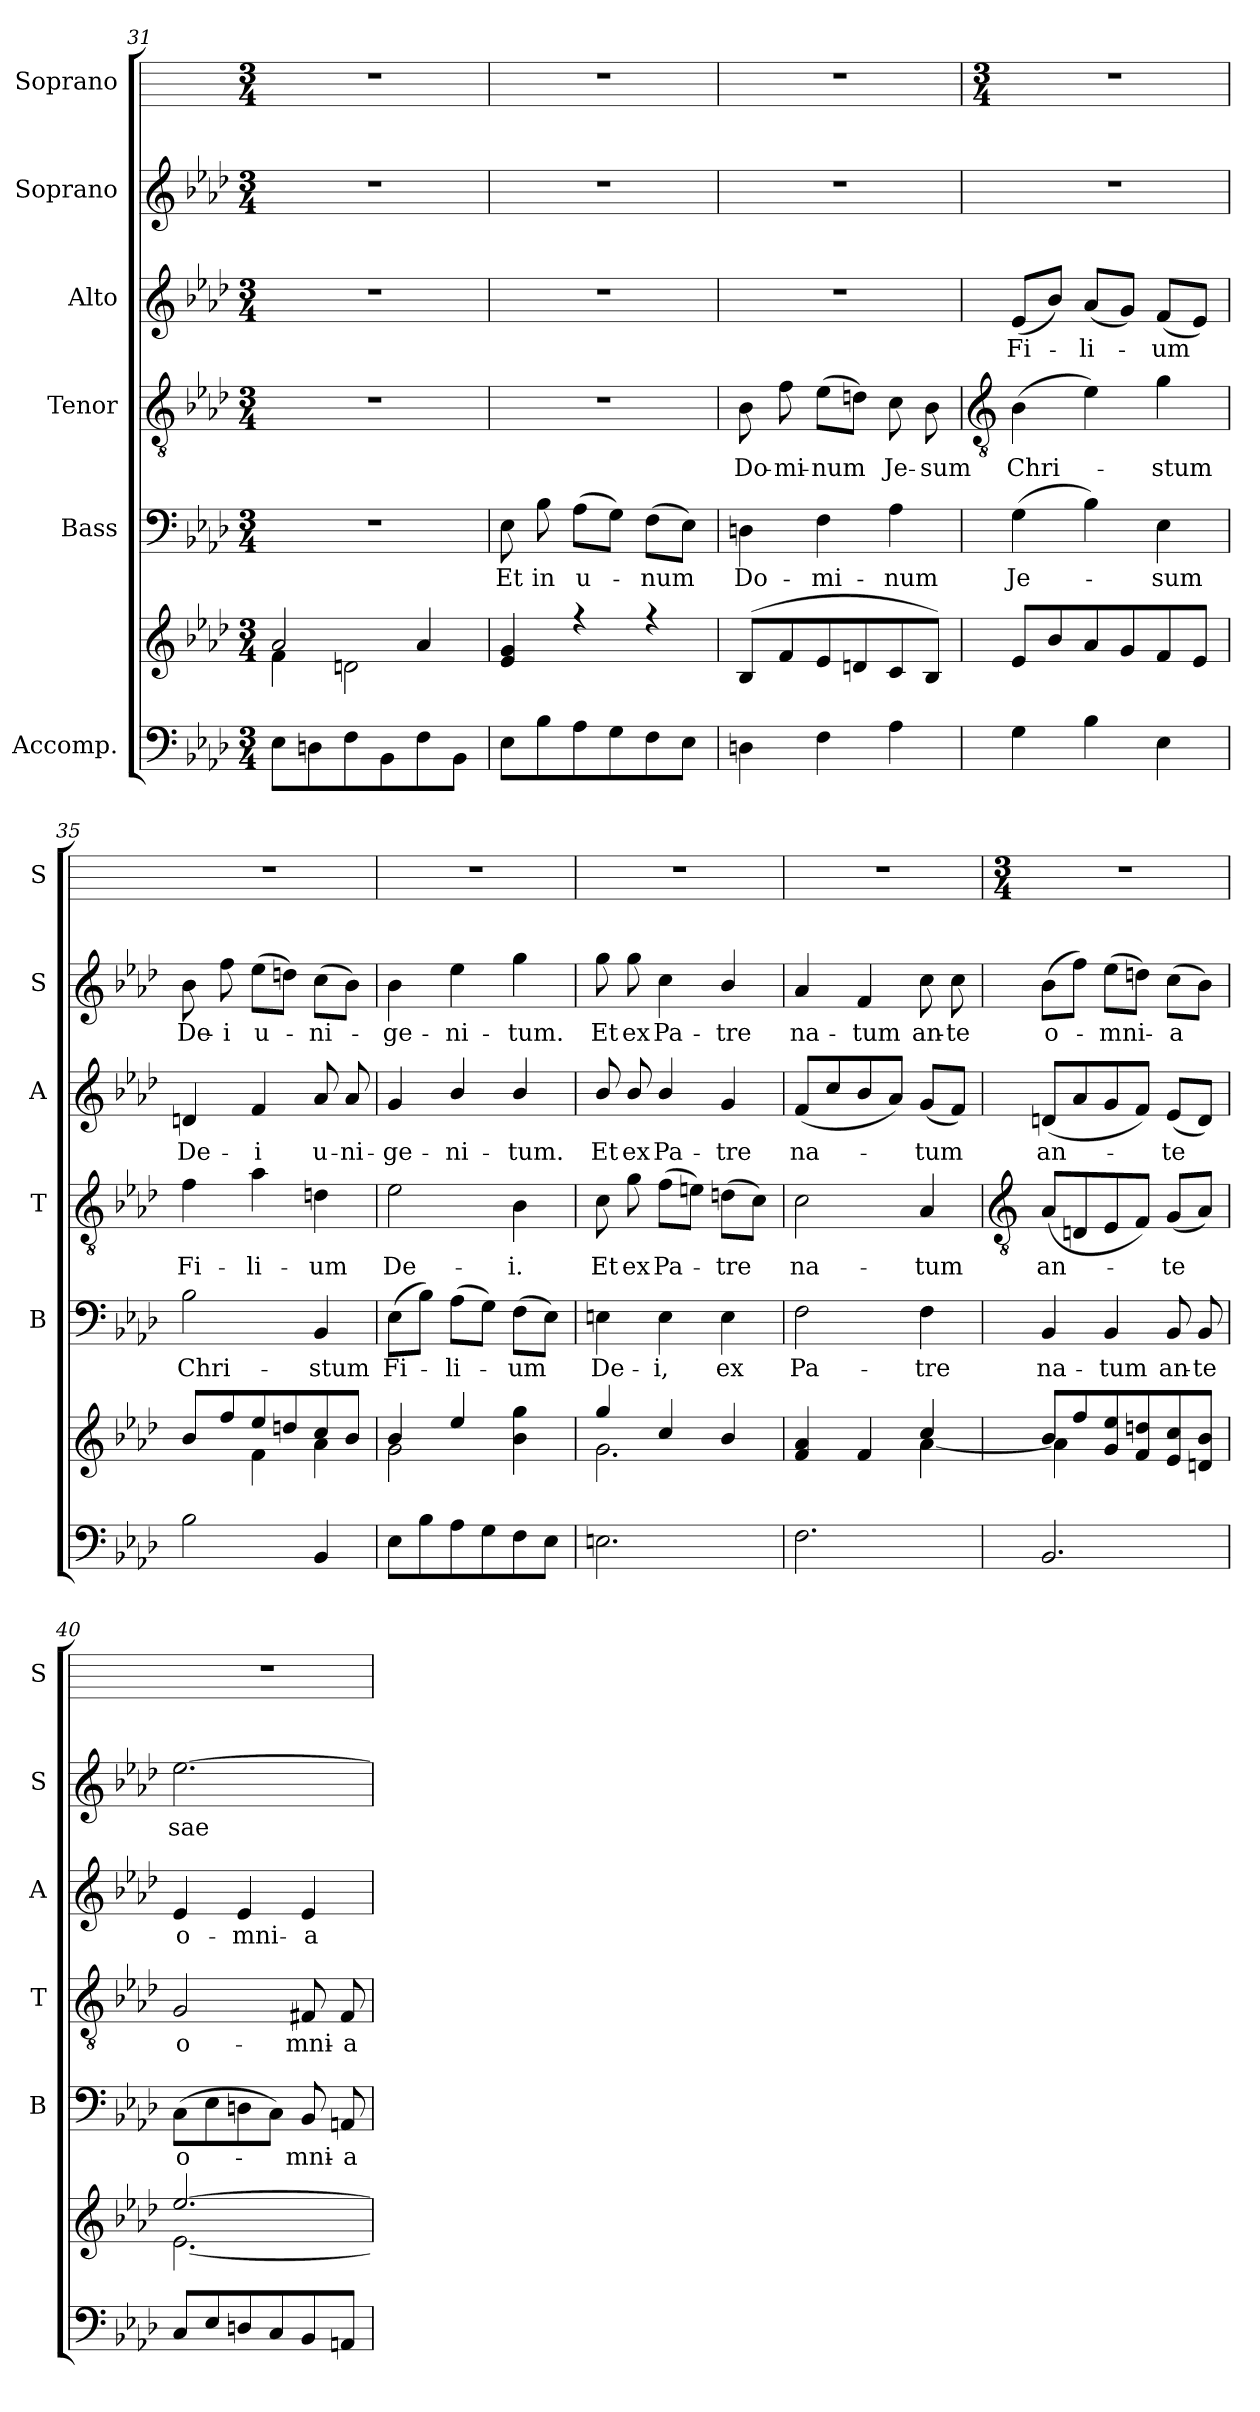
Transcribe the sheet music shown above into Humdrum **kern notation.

**kern	**kern	**kern	**text	**kern	**text	**kern	**text	**kern	**text	**kern
*part6	*part6	*part5	*part5	*part4	*part4	*part3	*part3	*part2	*part2	*part1
*staff7	*staff6	*staff5	*staff5	*staff4	*staff4	*staff3	*staff3	*staff2	*staff2	*staff1
*I"Accomp.	*	*I"Bass	*	*I"Tenor	*	*I"Alto	*	*I"Soprano	*	*I"Soprano
*	*	*I'B	*	*I'T	*	*I'A	*	*I'S	*	*I'S
*clefF4	*clefG2	*clefF4	*	*clefGv2	*	*clefG2	*	*clefG2	*	*
*k[b-e-a-d-]	*k[b-e-a-d-]	*k[b-e-a-d-]	*	*k[b-e-a-d-]	*	*k[b-e-a-d-]	*	*k[b-e-a-d-]	*	*
*A-:	*A-:	*A-:	*	*A-:	*	*A-:	*	*A-:	*	*
*M3/4	*M3/4	*M3/4	*	*M3/4	*	*M3/4	*	*M3/4	*	*M3/4
=31	=31	=31	=31	=31	=31	=31	=31	=31	=31	=31
*	*^	*	*	*	*	*	*	*	*	*
!	!	!	!LO:N:vis=1	!	!LO:N:vis=1	!	!LO:N:vis=1	!	!LO:N:vis=1	!	!
8E-L	2a-	4f\	2.r	.	2.r	.	2.r	.	2.r	.	2.r
8Dn	.	.	.	.	.	.	.	.	.	.	.
8F	.	2dn\	.	.	.	.	.	.	.	.	.
8BB-	.	.	.	.	.	.	.	.	.	.	.
8F	4a-	.	.	.	.	.	.	.	.	.	.
8BB-J	.	.	.	.	.	.	.	.	.	.	.
=32	=32	=32	=32	=32	=32	=32	=32	=32	=32	=32	=32
!	!	!LO:N:vis=1	!	!LO:LY:b	!LO:N:vis=1	!	!LO:N:vis=1	!	!LO:N:vis=1	!	!
8E-L	4e- 4g	2.ryy	8E-	Et	2.r	.	2.r	.	2.r	.	2.r
!	!	!	!	!LO:LY:b	!	!	!	!	!	!	!
8B-	.	.	8B-	in	.	.	.	.	.	.	.
!	!	!	!	!LO:LY:b	!	!	!	!	!	!	!
8A-	4r	.	(>8A-L	u-	.	.	.	.	.	.	.
8G	.	.	8GJ)	.	.	.	.	.	.	.	.
!	!	!	!	!LO:LY:b	!	!	!	!	!	!	!
8F	4r	.	(>8FL	num	.	.	.	.	.	.	.
8E-J	.	.	8E-J)	.	.	.	.	.	.	.	.
=33	=33	=33	=33	=33	=33	=33	=33	=33	=33	=33	=33
!	!	!LO:N:vis=1	!	!LO:LY:b	!	!LO:LY:b	!LO:N:vis=1	!	!LO:N:vis=1	!	!
4Dn	(<8B-L	2.ryy	4Dn	Do-	8B-	Do-	2.r	.	2.r	.	2.r
!	!	!	!	!	!	!LO:LY:b	!	!	!	!	!
.	8f	.	.	.	8f	-mi-	.	.	.	.	.
!	!	!	!	!LO:LY:b	!	!LO:LY:b	!	!	!	!	!
4F	8e-	.	4F	-mi-	(>8e-L	-num	.	.	.	.	.
.	8dn	.	.	.	8dnJ)	.	.	.	.	.	.
!	!	!	!	!LO:LY:b	!	!LO:LY:b	!	!	!	!	!
4A-	8c	.	4A-	-num	8c	Je-	.	.	.	.	.
!	!	!	!	!	!	!LO:LY:b	!	!	!	!	!
.	8B-J)	.	.	.	8B-	-sum	.	.	.	.	.
!!LO:LB:g=z
=34	=34	=34	=34	=34	=34	=34	=34	=34	=34	=34	=34
*	*	*	*	*	*clefGv2	*	*	*	*	*	*
*	*	*	*	*	*	*	*	*	*	*	*M3/4
!	!	!LO:N:vis=1	!	!LO:LY:b	!	!LO:LY:b	!	!LO:LY:b	!LO:N:vis=1	!	!
4G	8e-/L	2.ryy	(>4G	Je-	(>4B-	Chri-	(8e-L	Fi-	2.r	.	2.r
.	8b-/	.	.	.	.	.	8b-J)	.	.	.	.
!	!	!	!	!	!	!	!	!LO:LY:b	!	!	!
4B-	8a-/	.	4B-)	.	4e-)	.	(<8a-L	li-	.	.	.
.	8g/	.	.	.	.	.	8gJ)	.	.	.	.
!	!	!	!	!LO:LY:b	!	!LO:LY:b	!	!LO:LY:b	!	!	!
4E-	8f/	.	4E-	sum	4g	stum	(<8fL	um	.	.	.
.	8e-/J	.	.	.	.	.	8e-J)	.	.	.	.
=35	=35	=35	=35	=35	=35	=35	=35	=35	=35	=35	=35
!	!	!	!	!LO:LY:b	!	!LO:LY:b	!	!LO:LY:b	!	!LO:LY:b	!
2B-	8b-/L	4ryy	2B-	Chri-	4f	Fi-	4dn	De-	8b-	De-	2.r
!	!	!	!	!	!	!	!	!	!	!LO:LY:b	!
.	8ff/	.	.	.	.	.	.	.	8ff	-i	.
!	!	!	!	!	!	!LO:LY:b	!	!LO:LY:b	!	!LO:LY:b	!
.	8ee-/	4f\	.	.	4a-	-li-	4f	-i	(>8ee-L	u-	.
.	8ddn/	.	.	.	.	.	.	.	8ddnJ)	.	.
!	!	!	!	!LO:LY:b	!	!LO:LY:b	!	!LO:LY:b	!	!LO:LY:b	!
4BB-	8cc/	4a-\	4BB-	-stum	4dn	-um	8a-	u-	(>8ccL	ni-	.
!	!	!	!	!	!	!	!	!LO:LY:b	!	!	!
.	8b-/J	.	.	.	.	.	8a-	-ni-	8b-J)	.	.
=36	=36	=36	=36	=36	=36	=36	=36	=36	=36	=36	=36
!	!	!	!	!LO:LY:b	!	!LO:LY:b	!	!LO:LY:b	!	!LO:LY:b	!
8E-L	4b-/	2g\	(8E-L	Fi-	2e-	De-	4g	-ge-	4b-	ge-	2.r
8B-	.	.	8B-J)	.	.	.	.	.	.	.	.
!	!	!	!	!LO:LY:b	!	!	!	!LO:LY:b	!	!LO:LY:b	!
8A-	4ee-/	.	(>8A-L	li-	.	.	4b-/	-ni-	4ee-	-ni-	.
8G	.	.	8GJ)	.	.	.	.	.	.	.	.
!	!	!	!	!LO:LY:b	!	!LO:LY:b	!	!LO:LY:b	!	!LO:LY:b	!
8F	4b-\ 4gg\	4ryy	(>8FL	um	4B-	-i.	4b-/	-tum.	4gg	-tum.	.
8E-J	.	.	8E-J)	.	.	.	.	.	.	.	.
=37	=37	=37	=37	=37	=37	=37	=37	=37	=37	=37	=37
!	!	!	!	!LO:LY:b	!	!LO:LY:b	!	!LO:LY:b	!	!LO:LY:b	!
2.En	4gg/	2.g\	4En	De-	8c	Et	8b-/	Et	8gg	Et	2.r
!	!	!	!	!	!	!LO:LY:b	!	!LO:LY:b	!	!LO:LY:b	!
.	.	.	.	.	8g	ex	8b-/	ex	8gg	ex	.
!	!	!	!	!LO:LY:b	!	!LO:LY:b	!	!LO:LY:b	!	!LO:LY:b	!
.	4cc/	.	4E	-i,	(>8fL	Pa-	4b-/	Pa-	4cc	Pa-	.
.	.	.	.	.	8enJ)	.	.	.	.	.	.
!	!	!	!	!LO:LY:b	!	!LO:LY:b	!	!LO:LY:b	!	!LO:LY:b	!
.	4b-/	.	4E	ex	(>8dnL	tre	4g	-tre	4b-/	-tre	.
.	.	.	.	.	8cJ)	.	.	.	.	.	.
=38	=38	=38	=38	=38	=38	=38	=38	=38	=38	=38	=38
!	!	!	!	!LO:LY:b	!	!LO:LY:b	!	!LO:LY:b	!	!LO:LY:b	!
2.F	4f/ 4a-/	2ryy	2F	Pa-	2c	na-	(<8fL	na-	4a-	na-	2.r
.	.	.	.	.	.	.	8cc	.	.	.	.
!	!	!	!	!	!	!	!	!	!	!LO:LY:b	!
.	4f/	.	.	.	.	.	8b-	.	4f	-tum	.
.	.	.	.	.	.	.	8a-J)	.	.	.	.
!	!	!	!	!LO:LY:b	!	!LO:LY:b	!	!LO:LY:b	!	!LO:LY:b	!
.	4cc/	[4a-\	4F	-tre	4A-	-tum	(<8gL	tum	8cc	an-	.
!	!	!	!	!	!	!	!	!	!	!LO:LY:b	!
.	.	.	.	.	.	.	8fJ)	.	8cc	-te	.
!!LO:LB:g=z
=39	=39	=39	=39	=39	=39	=39	=39	=39	=39	=39	=39
*	*	*	*	*	*clefGv2	*	*	*	*	*	*
*	*	*	*	*	*	*	*	*	*	*	*M3/4
!	!	!	!	!LO:LY:b	!	!LO:LY:b	!	!LO:LY:b	!	!LO:LY:b	!
2.BB-	8b-L	4a-\]	4BB-	na-	(<8A-L	an-	(<8dnL	an-	(>8b-L	o-	2.r
.	8ff	.	.	.	8Dn	.	8a-	.	8ffJ)	.	.
!	!	!	!	!LO:LY:b	!	!	!	!	!	!LO:LY:b	!
.	8g 8ee-	2ryy	4BB-	-tum	8E-	.	8g	.	(>8ee-L	mni-	.
.	8f 8ddn	.	.	.	8FJ)	.	8fJ)	.	8ddnJ)	.	.
!	!	!	!	!LO:LY:b	!	!LO:LY:b	!	!LO:LY:b	!	!LO:LY:b	!
.	8e- 8cc	.	8BB-	an-	(<8GL	te	(<8e-L	te	(>8ccL	a	.
!	!	!	!	!LO:LY:b	!	!	!	!	!	!	!
.	8dn 8b-J	.	8BB-	-te	8A-J)	.	8dJ)	.	8b-J)	.	.
=40	=40	=40	=40	=40	=40	=40	=40	=40	=40	=40	=40
!	!	!	!	!LO:LY:b	!	!LO:LY:b	!	!LO:LY:b	!	!LO:LY:b	!
8CL	[2.ee-/	[2.e-\	(>8CL	o-	2G	o-	4e-	o-	[2.ee-	sae-	2.r
8E-	.	.	8E-	.	.	.	.	.	.	.	.
!	!	!	!	!	!	!	!	!LO:LY:b	!	!	!
8Dn	.	.	8Dn	.	.	.	4e-	-mni-	.	.	.
8C	.	.	8CJ)	.	.	.	.	.	.	.	.
!	!	!	!	!LO:LY:b	!	!LO:LY:b	!	!LO:LY:b	!	!	!
8BB-	.	.	8BB-	mni-	8F#X	-mni-	4e-	-a	.	.	.
!	!	!	!	!LO:LY:b	!	!LO:LY:b	!	!	!	!	!
8AAnJ	.	.	8AAn	-a	8F#	-a	.	.	.	.	.
*	*v	*v	*	*	*	*	*	*	*	*	*
=	=	=	=	=	=	=	=	=	=	=
*-	*-	*-	*-	*-	*-	*-	*-	*-	*-	*-
